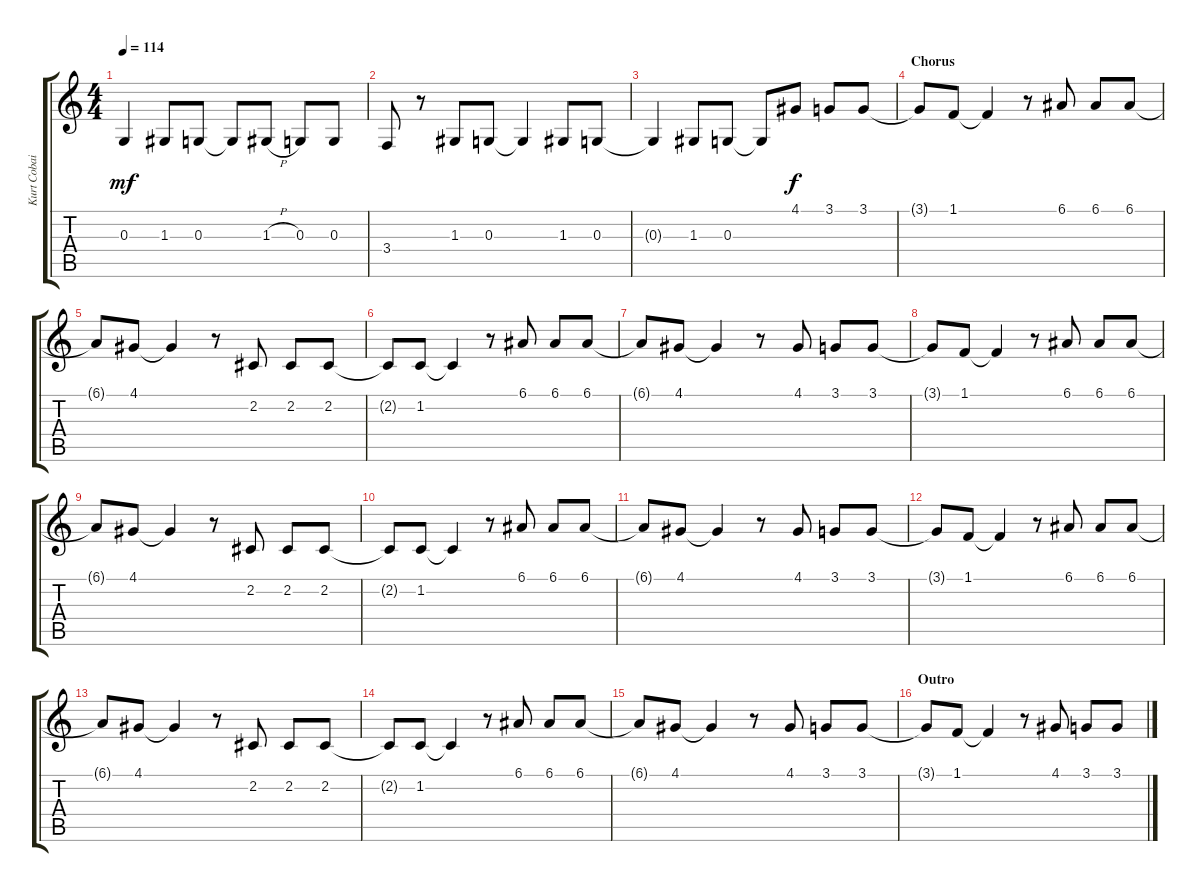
\track ("Kurt Cobain - Vocals" "Kurt Cobai") {instrument tenorsax}
\staff {score tabs}
\tuning (E4 B3 G3 D3 A2 E2) {hide}
\ts (4 4)
\tempo 114
\clef g2
\ks c
0.3{t}.4{dy mf} 1.3.8 0.3.8 0.3{t}.8 1.3{h}.8 0.3.8 0.3.8 |
3.4.8 r.8 1.3.8 0.3.8 0.3{t}.4 1.3.8 0.3.8 |
0.3{t}.4 1.3.8 0.3.8 0.3{t}.8 4.1.8{dy f} 3.1.8 3.1.8 |
\section ("" "Chorus")
3.1{t}.8 1.1.8 1.1{t}.4 r.8 6.1.8 6.1.8 6.1.8 |
6.1{t}.8 4.1.8 4.1{t}.4 r.8 2.2.8 2.2.8 2.2.8 |
2.2{t}.8 1.2.8 1.2{t}.4 r.8 6.1.8 6.1.8 6.1.8 |
6.1{t}.8 4.1.8 4.1{t}.4 r.8 4.1.8 3.1.8 3.1.8 |
3.1{t}.8 1.1.8 1.1{t}.4 r.8 6.1.8 6.1.8 6.1.8 |
6.1{t}.8 4.1.8 4.1{t}.4 r.8 2.2.8 2.2.8 2.2.8 |
2.2{t}.8 1.2.8 1.2{t}.4 r.8 6.1.8 6.1.8 6.1.8 |
6.1{t}.8 4.1.8 4.1{t}.4 r.8 4.1.8 3.1.8 3.1.8 |
3.1{t}.8 1.1.8 1.1{t}.4 r.8 6.1.8 6.1.8 6.1.8 |
6.1{t}.8 4.1.8 4.1{t}.4 r.8 2.2.8 2.2.8 2.2.8 |
2.2{t}.8 1.2.8 1.2{t}.4 r.8 6.1.8 6.1.8 6.1.8 |
6.1{t}.8 4.1.8 4.1{t}.4 r.8 4.1.8 3.1.8 3.1.8 |
\section ("" "Outro")
3.1{t}.8 1.1.8 1.1{t}.4 r.8 4.1.8 3.1.8 3.1.8
